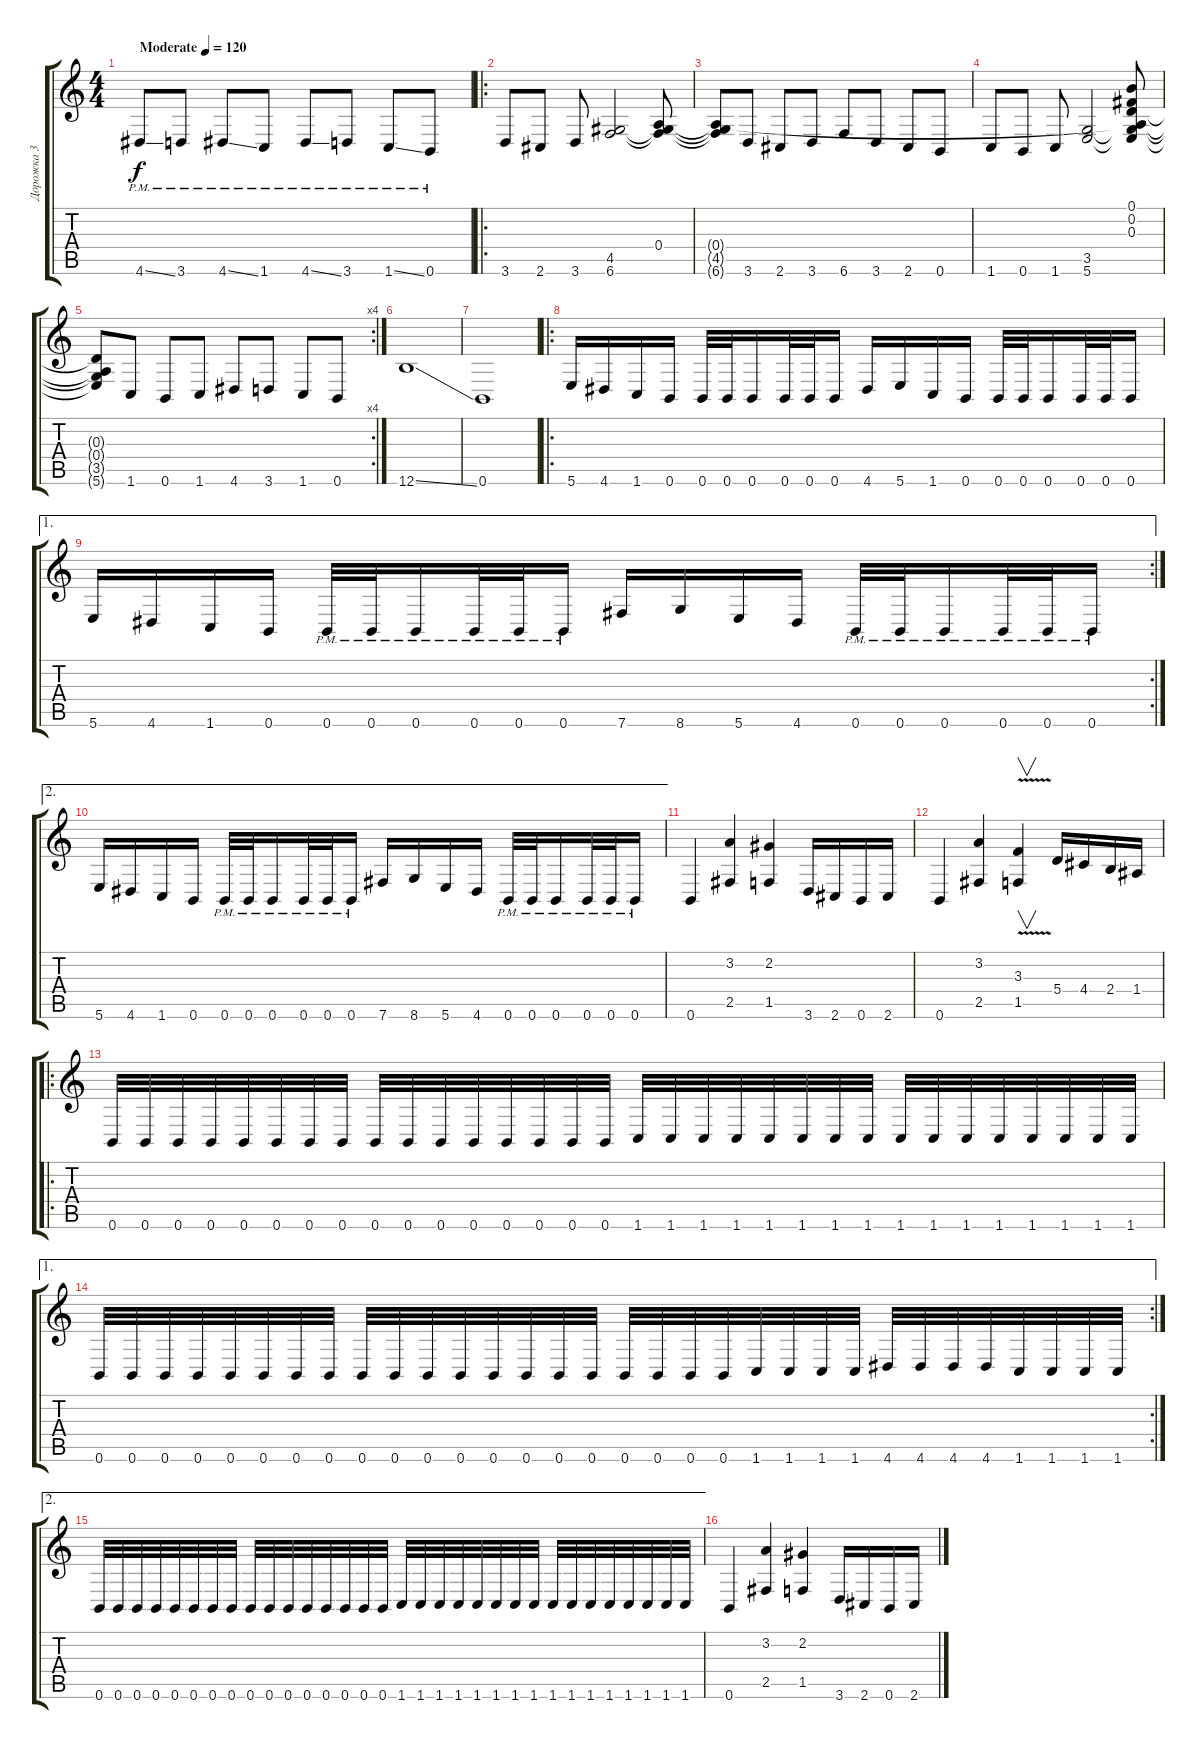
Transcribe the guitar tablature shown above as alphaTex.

\track ("Дорожка 3" "Дорожка 3") {instrument electricbassfinger}
\staff {score tabs}
\tuning (B3 Gb3 D3 A2 E2 B1) {hide}
\ts (4 4)
\tempo (120 "Moderate")
\clef g2
\ks c
4.6{ss pm}.8{dy f instrument electricbassfinger} 3.6{pm}.8 4.6{ss pm}.8 1.6{pm}.8 4.6{ss pm}.8 3.6{pm}.8 1.6{ss pm}.8 0.6{pm}.8 |
\ro
3.6.8 2.6.8 3.6.8 (4.5 6.6).2 (0.4 4.5{t} 6.6{t}).8 |
(0.4{t} 4.5{t} 6.6{t}).8 3.6.8 2.6.8 3.6.8 6.6.8 3.6.8 2.6.8 0.6.8 |
1.6.8 0.6.8 1.6.8 (3.5 5.6).2 (0.1 0.2 0.3 0.4{t} 3.5{t} 5.6{t}).8 |
\rc 4
(0.3{t} 0.4{t} 3.5{t} 5.6{t}).8 1.6.8 0.6.8 1.6.8 4.6.8 3.6.8 1.6.8 0.6.8 |
12.6{ss}.1 |
0.6.1 |
\ro
5.6.16 4.6.16 1.6.16 0.6.16 0.6.32 0.6.32 0.6.16 0.6.32 0.6.32 0.6.16 4.6.16 5.6.16 1.6.16 0.6.16 0.6.32 0.6.32 0.6.16 0.6.32 0.6.32 0.6.16 |
\ae 1
\rc 2
5.6.16 4.6.16 1.6.16 0.6.16 0.6{pm}.32 0.6{pm}.32 0.6{pm}.16 0.6{pm}.32 0.6{pm}.32 0.6{pm}.16 7.6.16 8.6.16 5.6.16 4.6.16 0.6{pm}.32 0.6{pm}.32 0.6{pm}.16 0.6{pm}.32 0.6{pm}.32 0.6{pm}.16 |
\ae 2
5.6.16 4.6.16 1.6.16 0.6.16 0.6{pm}.32 0.6{pm}.32 0.6{pm}.16 0.6{pm}.32 0.6{pm}.32 0.6{pm}.16 7.6.16 8.6.16 5.6.16 4.6.16 0.6{pm}.32 0.6{pm}.32 0.6{pm}.16 0.6{pm}.32 0.6{pm}.32 0.6{pm}.16 |
0.6.4 (3.2 2.5).4 (2.2 1.5).4 3.6.16 2.6.16 0.6.16 2.6.16 |
0.6.4 (3.2 2.5).4 (3.3{v} 1.5{v}).4{v} 5.4.16 4.4.16 2.4.16 1.4.16 |
\ro
0.6.32 0.6.32 0.6.32 0.6.32 0.6.32 0.6.32 0.6.32 0.6.32 0.6.32 0.6.32 0.6.32 0.6.32 0.6.32 0.6.32 0.6.32 0.6.32 1.6.32 1.6.32 1.6.32 1.6.32 1.6.32 1.6.32 1.6.32 1.6.32 1.6.32 1.6.32 1.6.32 1.6.32 1.6.32 1.6.32 1.6.32 1.6.32 |
\ae 1
\rc 2
0.6.32 0.6.32 0.6.32 0.6.32 0.6.32 0.6.32 0.6.32 0.6.32 0.6.32 0.6.32 0.6.32 0.6.32 0.6.32 0.6.32 0.6.32 0.6.32 0.6.32 0.6.32 0.6.32 0.6.32 1.6.32 1.6.32 1.6.32 1.6.32 4.6.32 4.6.32 4.6.32 4.6.32 1.6.32 1.6.32 1.6.32 1.6.32 |
\ae 2
0.6.32 0.6.32 0.6.32 0.6.32 0.6.32 0.6.32 0.6.32 0.6.32 0.6.32 0.6.32 0.6.32 0.6.32 0.6.32 0.6.32 0.6.32 0.6.32 1.6.32 1.6.32 1.6.32 1.6.32 1.6.32 1.6.32 1.6.32 1.6.32 1.6.32 1.6.32 1.6.32 1.6.32 1.6.32 1.6.32 1.6.32 1.6.32 |
0.6.4 (3.2 2.5).4 (2.2 1.5).4 3.6.16 2.6.16 0.6.16 2.6.16
